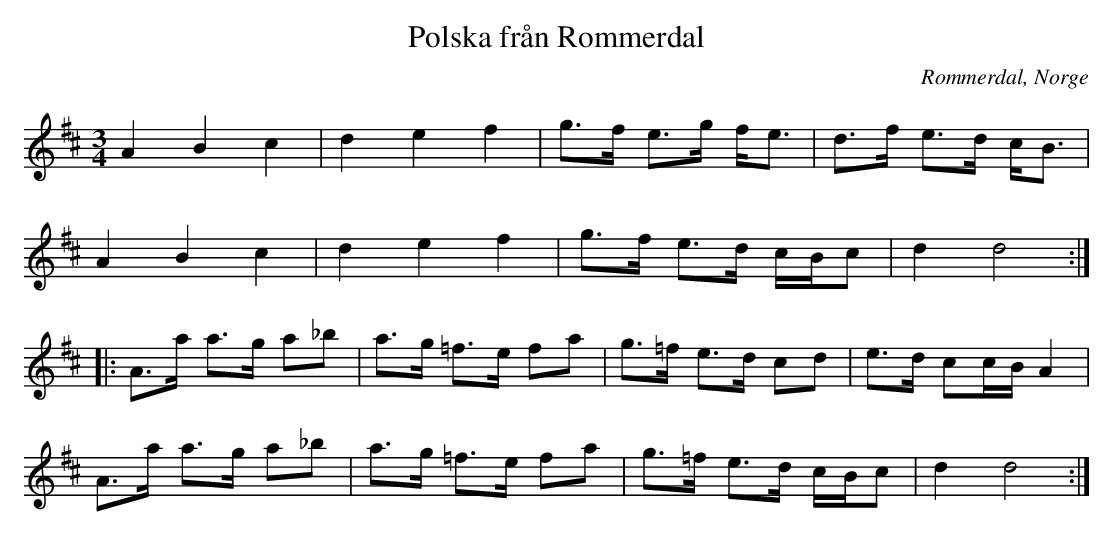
X:1
T:Polska från Rommerdal
O:Rommerdal, Norge
M:3/4
L:1/8
K:D
A2 B2 c2 | d2 e2 f2 | g>f e>g f<e   | d>f e>d c<B |
A2 B2 c2 | d2 e2 f2 | g>f e>d c/B/c | d2 d4      ::
A>a a>g a_b | a>g =f>e fa | g>=f e>d cd    | e>d cc/B/ A2 |
A>a a>g a_b | a>g =f>e fa | g>=f e>d c/B/c | d2 d4       :|
